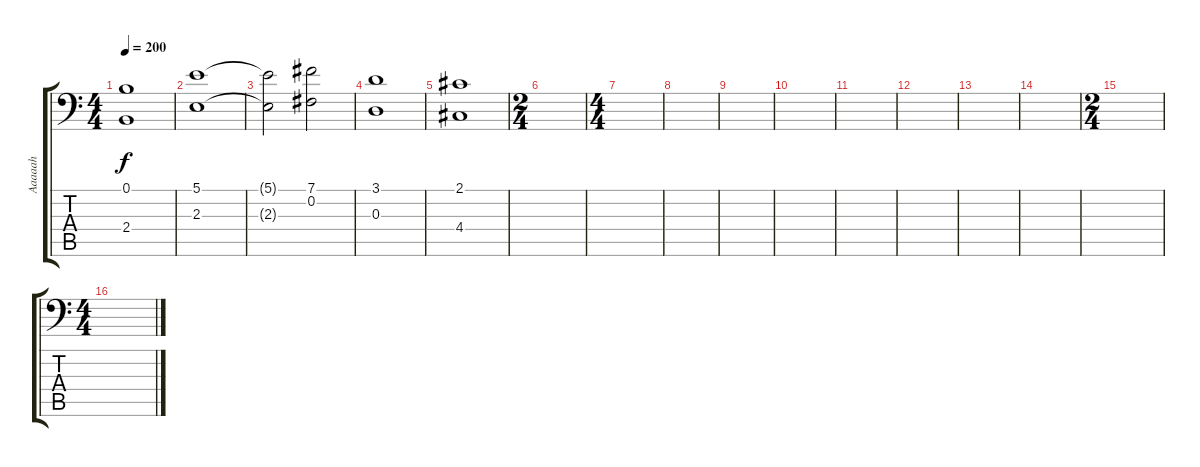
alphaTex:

\track ("Aaaaah" "Aaaaah") {instrument choiraahs}
\staff {score tabs}
\tuning (B3 Gb3 D3 A2 E2 A1) {hide}
\ts (4 4)
\tempo 200
\clef f4
\ks c
(0.1 2.4).1{dy f} |
(5.1 2.3).1 |
(5.1{t} 2.3{t}).2 (7.1 0.2).2 |
(3.1 0.3).1 |
(2.1 4.4).1 |
\ts (2 4)
|
\ts (4 4)
|
|
|
|
|
|
|
|
\ts (2 4)
|
\ts (4 4)
